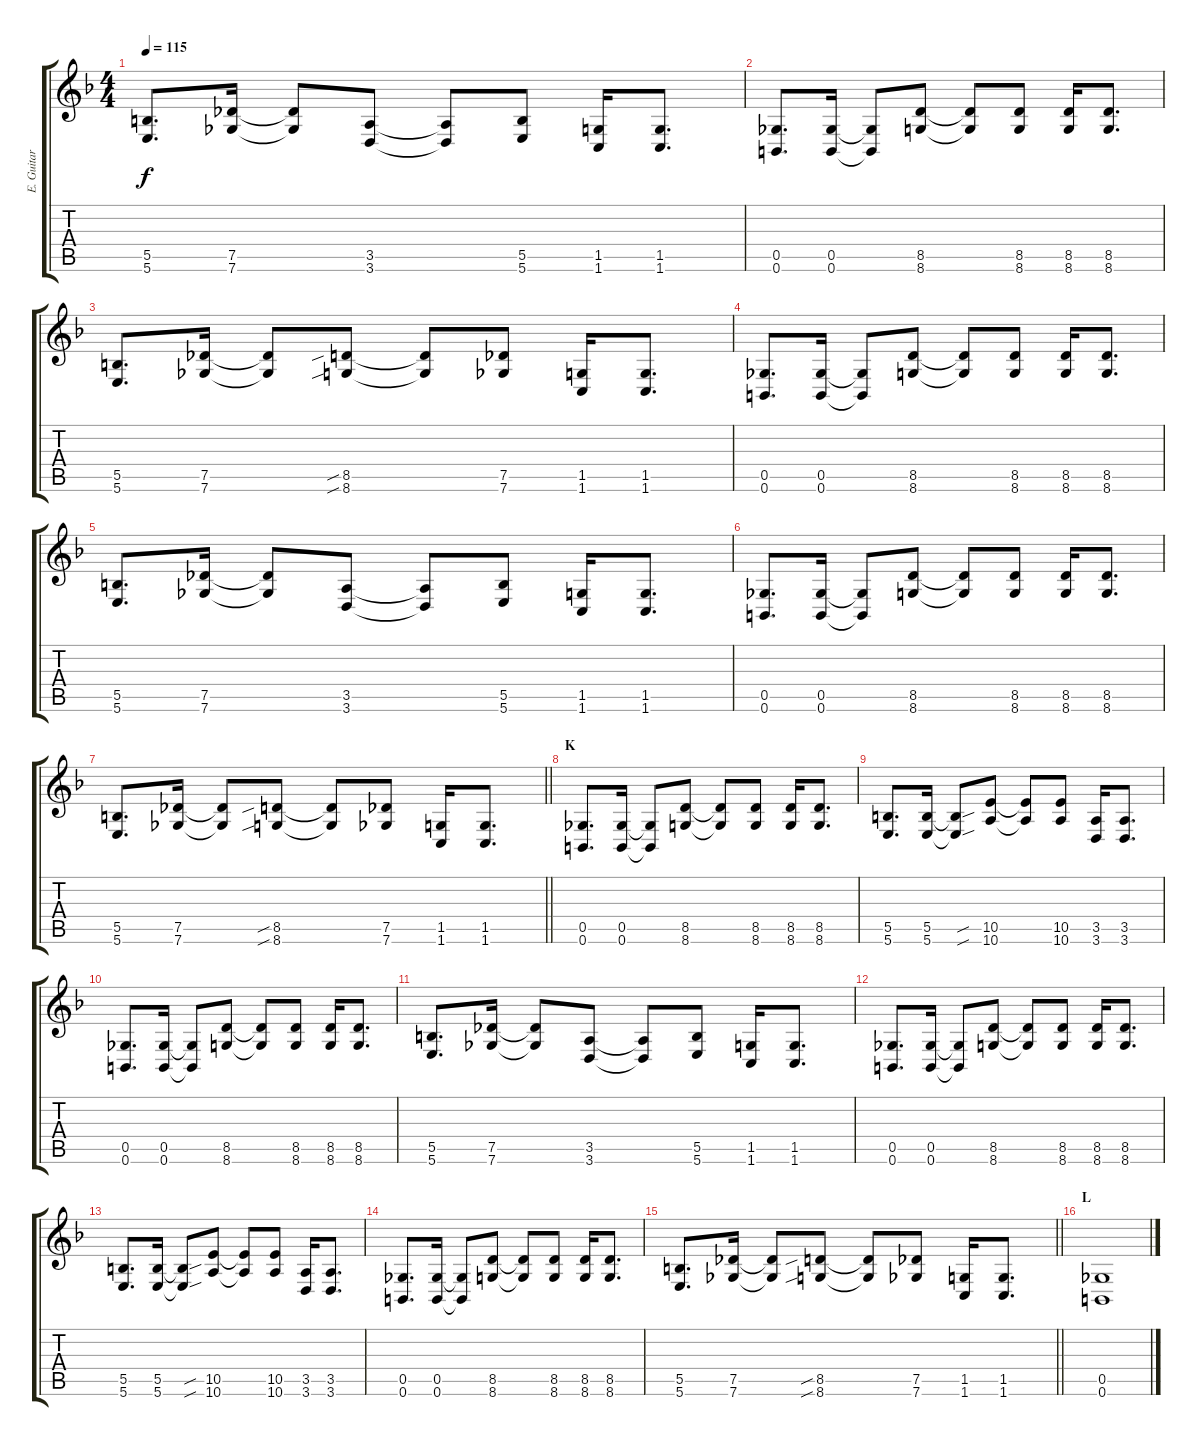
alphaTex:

\track ("E. Guitar III" "E. Guitar ") {instrument overdrivenguitar}
\staff {score tabs}
\tuning (Db4 Ab3 E3 B2 Gb2 B1) {hide}
\ts (4 4)
\tempo 115
\clef g2
\ks f
(5.5 5.6).8{d dy f} (7.5 7.6).16 (7.5{t} 7.6{t}).8 (3.5 3.6).8 (3.5{t} 3.6{t}).8 (5.5 5.6).8 (1.5 1.6).16 (1.5 1.6).8{d} |
(0.5 0.6).8{d} (0.5 0.6).16 (0.5{t} 0.6{t}).8 (8.5 8.6).8 (8.5{t} 8.6{t}).8 (8.5 8.6).8 (8.5 8.6).16 (8.5 8.6).8{d} |
(5.5 5.6).8{d} (7.5 7.6).16 (7.5{t} 7.6{t}).8 (8.5{sib} 8.6{sib}).8 (8.5{t} 8.6{t}).8 (7.5 7.6).8 (1.5 1.6).16 (1.5 1.6).8{d} |
(0.5 0.6).8{d} (0.5 0.6).16 (0.5{t} 0.6{t}).8 (8.5 8.6).8 (8.5{t} 8.6{t}).8 (8.5 8.6).8 (8.5 8.6).16 (8.5 8.6).8{d} |
(5.5 5.6).8{d} (7.5 7.6).16 (7.5{t} 7.6{t}).8 (3.5 3.6).8 (3.5{t} 3.6{t}).8 (5.5 5.6).8 (1.5 1.6).16 (1.5 1.6).8{d} |
(0.5 0.6).8{d} (0.5 0.6).16 (0.5{t} 0.6{t}).8 (8.5 8.6).8 (8.5{t} 8.6{t}).8 (8.5 8.6).8 (8.5 8.6).16 (8.5 8.6).8{d} |
\barLineRight lightlight
(5.5 5.6).8{d} (7.5 7.6).16 (7.5{t} 7.6{t}).8 (8.5{sib} 8.6{sib}).8 (8.5{t} 8.6{t}).8 (7.5 7.6).8 (1.5 1.6).16 (1.5 1.6).8{d} |
\section ("" "K")
(0.5 0.6).8{d} (0.5 0.6).16 (0.5{t} 0.6{t}).8 (8.5 8.6).8 (8.5{t} 8.6{t}).8 (8.5 8.6).8 (8.5 8.6).16 (8.5 8.6).8{d} |
(5.5 5.6).8{d} (5.5 5.6).16 (5.5{sou t} 5.6{sou t}).8 (10.5 10.6).8 (10.5{t} 10.6{t}).8 (10.5 10.6).8 (3.5 3.6).16 (3.5 3.6).8{d} |
(0.5 0.6).8{d} (0.5 0.6).16 (0.5{t} 0.6{t}).8 (8.5 8.6).8 (8.5{t} 8.6{t}).8 (8.5 8.6).8 (8.5 8.6).16 (8.5 8.6).8{d} |
(5.5 5.6).8{d} (7.5 7.6).16 (7.5{t} 7.6{t}).8 (3.5 3.6).8 (3.5{t} 3.6{t}).8 (5.5 5.6).8 (1.5 1.6).16 (1.5 1.6).8{d} |
(0.5 0.6).8{d} (0.5 0.6).16 (0.5{t} 0.6{t}).8 (8.5 8.6).8 (8.5{t} 8.6{t}).8 (8.5 8.6).8 (8.5 8.6).16 (8.5 8.6).8{d} |
(5.5 5.6).8{d} (5.5 5.6).16 (5.5{sou t} 5.6{sou t}).8 (10.5 10.6).8 (10.5{t} 10.6{t}).8 (10.5 10.6).8 (3.5 3.6).16 (3.5 3.6).8{d} |
(0.5 0.6).8{d} (0.5 0.6).16 (0.5{t} 0.6{t}).8 (8.5 8.6).8 (8.5{t} 8.6{t}).8 (8.5 8.6).8 (8.5 8.6).16 (8.5 8.6).8{d} |
\barLineRight lightlight
(5.5 5.6).8{d} (7.5 7.6).16 (7.5{t} 7.6{t}).8 (8.5{sib} 8.6{sib}).8 (8.5{t} 8.6{t}).8 (7.5 7.6).8 (1.5 1.6).16 (1.5 1.6).8{d} |
\section ("" "L")
(0.5 0.6).1
